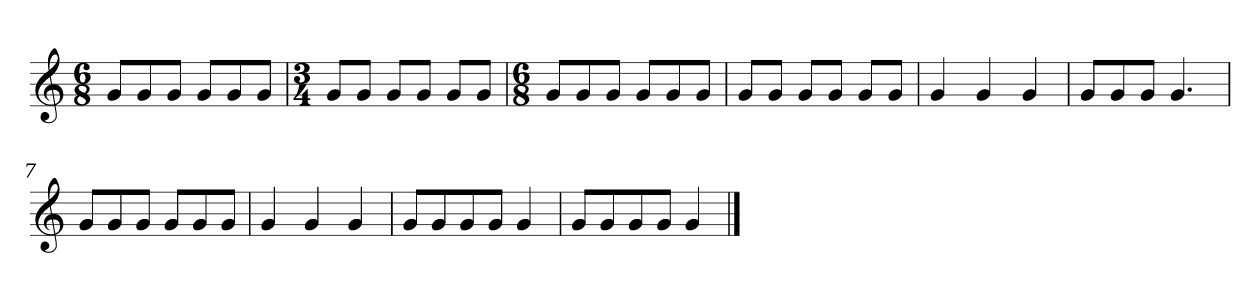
**kern
*part1
*staff1
*clefG2
*k[]
*C:
*M6/8
=1
8gL
8g
8gJ
8gL
8g
8gJ
=2
*M3/4
8gL
8gJ
8gL
8gJ
8gL
8gJ
=3
*M6/8
8gL
8g
8gJ
8gL
8g
8gJ
=4
8gL
8gJ
8gL
8gJ
8gL
8gJ
=5
4g
4g
4g
=6
8gL
8g
8gJ
4.g
=7
8gL
8g
8gJ
8gL
8g
8gJ
=8
4g
4g
4g
=9
8gL
8g
8g
8gJ
4g
=10
8gL
8g
8g
8gJ
4g
==
*-
